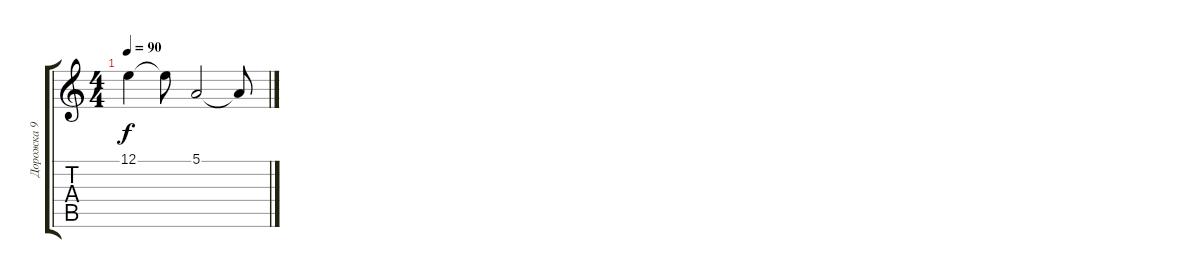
\track ("Дорожка 9" "Дорожка 9") {instrument brightacousticpiano}
\staff {score tabs}
\tuning (E4 B3 G3 D3 A2 E2) {hide}
\ts (4 4)
\tempo 90
\clef g2
\ks c
12.1.4{dy f} 12.1{t}.8 5.1.2 5.1{t}.8
